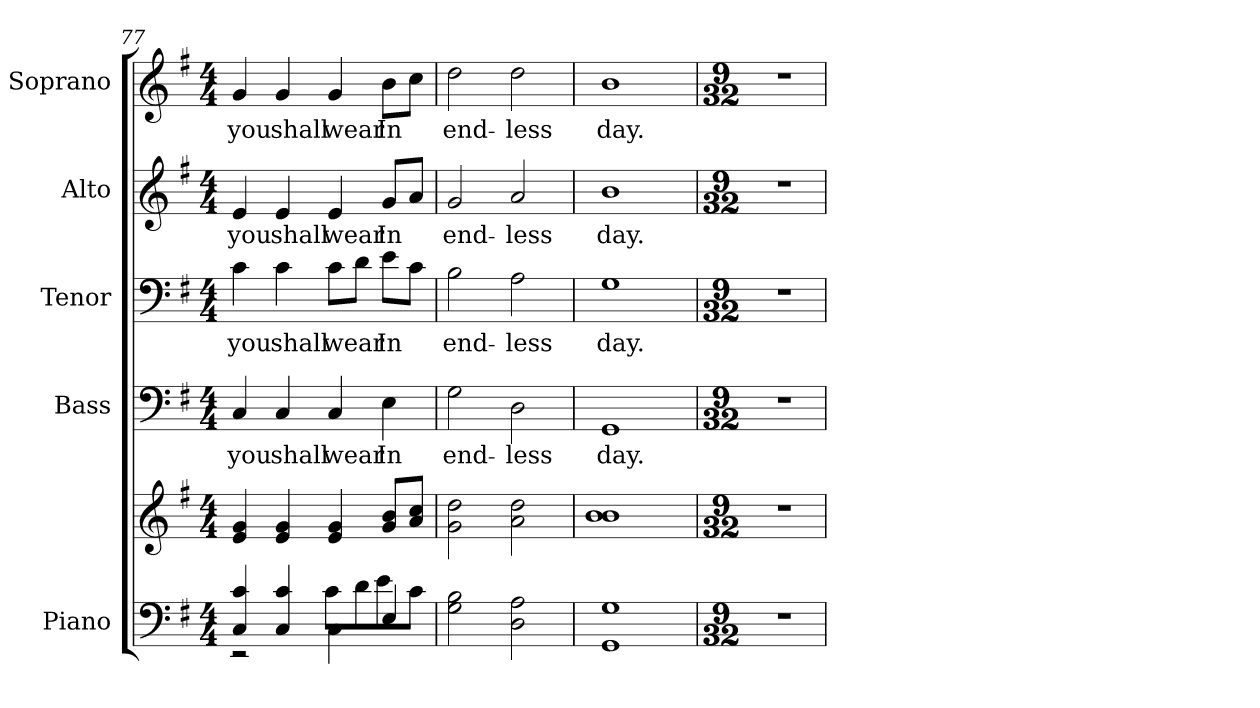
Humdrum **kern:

**kern	**kern	**kern	**text	**kern	**text	**kern	**text	**kern	**text
*part5	*part5	*part4	*part4	*part3	*part3	*part2	*part2	*part1	*part1
*staff6	*staff5	*staff4	*staff4	*staff3	*staff3	*staff2	*staff2	*staff1	*staff1
*I"Piano	*	*I"Bass	*	*I"Tenor	*	*I"Alto	*	*I"Soprano	*
*I'Pno.	*	*I'B.	*	*I'T.	*	*I'A.	*	*I'S.	*
!!LO:PB:g=z
*clefF4	*clefG2	*clefF4	*	*clefF4	*	*clefG2	*	*clefG2	*
*k[f#]	*k[f#]	*k[f#]	*	*k[f#]	*	*k[f#]	*	*k[f#]	*
*G:	*G:	*G:	*	*G:	*	*G:	*	*G:	*
*M4/4	*M4/4	*M4/4	*	*M4/4	*	*M4/4	*	*M4/4	*
=77	=77	=77	=77	=77	=77	=77	=77	=77	=77
*^	*	*	*	*	*	*	*	*	*
!	!	!	!	!LO:LY:b:color=#000000	!	!	!	!	!	!
!	!	!	!	!	!	!LO:LY:b:color=#000000	!	!	!	!
!	!	!	!	!	!	!	!	!LO:LY:b:color=#000000	!	!
!	!	!	!	!	!	!	!	!	!	!LO:LY:b:color=#000000
4Ci/ 4ci	2r	4ei/ 4gi	4Ci/	you	4ci\	you	4ei/	you	4gi/	you
!	!	!	!	!LO:LY:b:color=#000000	!	!	!	!	!	!
!	!	!	!	!	!	!LO:LY:b:color=#000000	!	!	!	!
!	!	!	!	!	!	!	!	!LO:LY:b:color=#000000	!	!
!	!	!	!	!	!	!	!	!	!	!LO:LY:b:color=#000000
4Ci/ 4ci	.	4ei/ 4gi	4Ci/	shall	4ci\	shall	4ei/	shall	4gi/	shall
!	!	!	!	!LO:LY:b:color=#000000	!	!	!	!	!	!
!	!	!	!	!	!	!LO:LY:b:color=#000000	!	!	!	!
!	!	!	!	!	!	!	!	!LO:LY:b:color=#000000	!	!
!	!	!	!	!	!	!	!	!	!	!LO:LY:b:color=#000000
4Ci\	8ci\L	4ei/ 4gi	4Ci/	wear	8ci\L	wear	4ei/	wear	4gi/	wear
.	8di\	.	.	.	8di\J	.	.	.	.	.
!	!	!	!	!LO:LY:b:color=#000000	!	!	!	!	!	!
!	!	!	!	!	!	!LO:LY:b:color=#000000	!	!	!	!
!	!	!	!	!	!	!	!	!LO:LY:b:color=#000000	!	!
!	!	!	!	!	!	!	!	!	!	!LO:LY:b:color=#000000
4Ei/	8ei\	8gi/ 8biL	4Ei\	In	8ei\L	In	8gi/L	In	8bi\L	In
.	8ci\J	8ai/ 8cciJ	.	.	8ci\J	.	8ai/J	.	8cci\J	.
*v	*v	*	*	*	*	*	*	*	*	*
=78	=78	=78	=78	=78	=78	=78	=78	=78	=78
*^	*	*	*	*	*	*	*	*	*
!	!	!	!	!LO:LY:b:color=#000000	!	!	!	!	!	!
*v	*v	*	*	*	*	*	*	*	*	*
*^	*	*	*	*	*	*	*	*	*
!	!	!	!	!	!	!LO:LY:b:color=#000000	!	!	!	!
*v	*v	*	*	*	*	*	*	*	*	*
*^	*	*	*	*	*	*	*	*	*
!	!	!	!	!	!	!	!	!LO:LY:b:color=#000000	!	!
*v	*v	*	*	*	*	*	*	*	*	*
*^	*	*	*	*	*	*	*	*	*
!	!	!	!	!	!	!	!	!	!	!LO:LY:b:color=#000000
*v	*v	*	*	*	*	*	*	*	*	*
2Gi\ 2Bi	2gi\ 2ddi	2Gi\	end-	2Bi\	end-	2gi/	end-	2ddi\	end-
!	!	!	!LO:LY:b:color=#000000	!	!	!	!	!	!
!	!	!	!	!	!LO:LY:b:color=#000000	!	!	!	!
!	!	!	!	!	!	!	!LO:LY:b:color=#000000	!	!
!	!	!	!	!	!	!	!	!	!LO:LY:b:color=#000000
2Di\ 2Ai	2ai\ 2ddi	2Di\	-less	2Ai\	-less	2ai/	-less	2ddi\	-less
!!LO:PB:g=z
=79	=79	=79	=79	=79	=79	=79	=79	=79	=79
!	!	!	!LO:LY:b:color=#000000	!	!	!	!	!	!
!	!	!	!	!	!LO:LY:b:color=#000000	!	!	!	!
!	!	!	!	!	!	!	!LO:LY:b:color=#000000	!	!
!	!	!	!	!	!	!	!	!	!LO:LY:b:color=#000000
1GGi 1Gi	1bi 1bi	1GGi	day.	1Gi	day.	1bi	day.	1bi	day.
=80	=80	=80	=80	=80	=80	=80	=80	=80	=80
*M9/32	*M9/32	*M9/32	*	*M9/32	*	*M9/32	*	*M9/32	*
!LO:N:vis=1	!LO:N:vis=1	!LO:N:vis=1	!	!LO:N:vis=1	!	!LO:N:vis=1	!	!LO:N:vis=1	!
32%9r	32%9r	32%9r	.	32%9r	.	32%9r	.	32%9r	.
=	=	=	=	=	=	=	=	=	=
*-	*-	*-	*-	*-	*-	*-	*-	*-	*-
